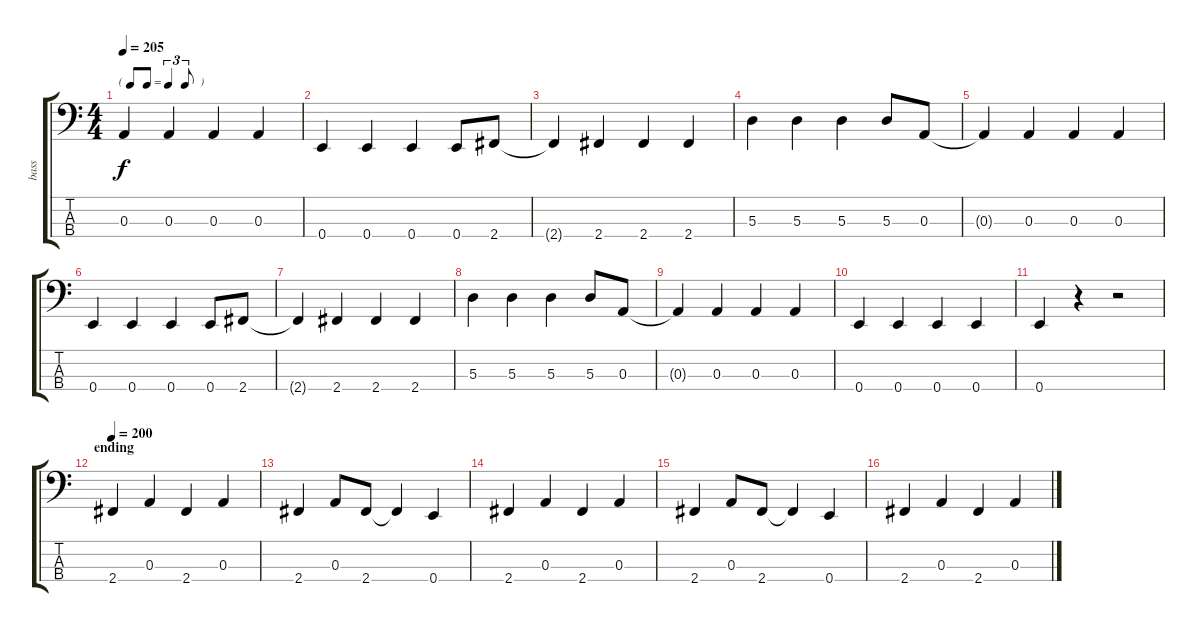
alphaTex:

\track ("bass" "bass") {instrument electricbassfinger}
\staff {score tabs}
\tuning (G2 D2 A1 E1) {hide}
\ts (4 4)
\tf triplet8th
\tempo 205
\clef f4
\ks c
0.3{t}.4{dy f} 0.3.4 0.3.4 0.3.4 |
0.4.4 0.4.4 0.4.4 0.4.8 2.4.8 |
2.4{t}.4 2.4.4 2.4.4 2.4.4 |
5.3.4 5.3.4 5.3.4 5.3.8 0.3.8 |
0.3{t}.4 0.3.4 0.3.4 0.3.4 |
0.4.4 0.4.4 0.4.4 0.4.8 2.4.8 |
2.4{t}.4 2.4.4 2.4.4 2.4.4 |
5.3.4 5.3.4 5.3.4 5.3.8 0.3.8 |
0.3{t}.4 0.3.4 0.3.4 0.3.4 |
0.4.4 0.4.4 0.4.4 0.4.4 |
0.4.4 r.4 r.2 |
\section ("" "ending")
\tempo 200
2.4.4 0.3.4 2.4.4 0.3.4 |
2.4.4 0.3.8 2.4.8 2.4{t}.4 0.4.4 |
2.4.4 0.3.4 2.4.4 0.3.4 |
2.4.4 0.3.8 2.4.8 2.4{t}.4 0.4.4 |
2.4.4 0.3.4 2.4.4 0.3.4
